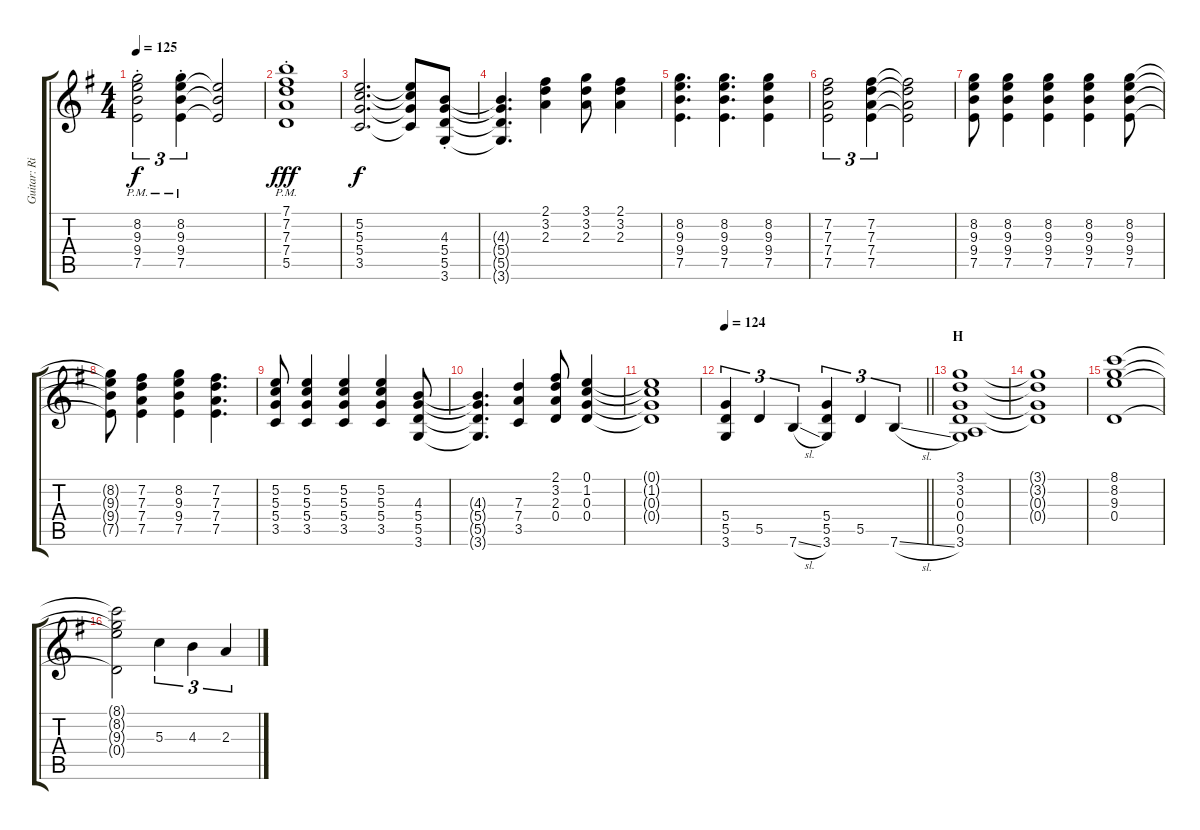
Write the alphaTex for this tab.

\track ("Guitar: Rik" "Guitar: Ri") {instrument overdrivenguitar}
\staff {score tabs}
\tuning (E4 B3 G3 D3 A2 E2) {hide}
\ts (4 4)
\tempo 125
\clef g2
\ks g
(8.2{pm st} 9.3 9.4 7.5).2{tu (3 2) dy f} (8.2{pm st} 9.3 9.4 7.5).4{tu (3 2)} (9.3{t} 9.4{t} 7.5{t}).2 |
(7.1{pm st} 7.2{pm st} 7.3 7.4 5.5).1{dy fff} |
(5.2 5.3 5.4 3.5).2{d dy f} (5.2{t} 5.3{t} 5.4{t} 3.5{t}).8 (4.3{st} 5.4{st} 5.5{st} 3.6{st}).8 |
(4.3{t} 5.4{t} 5.5{t} 3.6{t}).4{d} (2.1 3.2 2.3).4 (3.1 3.2 2.3).8 (2.1 3.2 2.3).4 |
(8.2 9.3 9.4 7.5).4{d} (8.2 9.3 9.4 7.5).4{d} (8.2 9.3 9.4 7.5).4 |
(7.2 7.3 7.4 7.5).2{tu (3 2)} (7.2 7.3 7.4 7.5).4{tu (3 2)} (7.2{t} 7.3{t} 7.4{t} 7.5{t}).2 |
(8.2 9.3 9.4 7.5).8 (8.2 9.3 9.4 7.5).4 (8.2 9.3 9.4 7.5).4 (8.2 9.3 9.4 7.5).4 (8.2 9.3 9.4 7.5).8 |
(8.2{t} 9.3{t} 9.4{t} 7.5{t}).8 (7.2 7.3 7.4 7.5).4 (8.2 9.3 9.4 7.5).4 (7.2 7.3 7.4 7.5).4{d} |
(5.2 5.3 5.4 3.5).8 (5.2 5.3 5.4 3.5).4 (5.2 5.3 5.4 3.5).4 (5.2 5.3 5.4 3.5).4 (4.3 5.4 5.5 3.6).8 |
(4.3{t} 5.4{t} 5.5{t} 3.6{t}).4{d} (7.3 7.4 3.5).4 (2.1 3.2 2.3 0.4).8 (0.1 1.2 0.3 0.4).4 |
(0.1{t} 1.2{t} 0.3{t} 0.4{t}).1 |
\tempo 124
\barLineRight lightlight
(5.4 5.5 3.6).4{tu (3 2)} 5.5.4{tu (3 2)} 7.6{sl}.4{tu (3 2)} (5.4 5.5 3.6).4{tu (3 2)} 5.5.4{tu (3 2)} 7.6{sl}.4{tu (3 2)} |
\section ("" "H")
(3.1 3.2 0.3 0.4 0.5 3.6).1 |
(3.1{t} 3.2{t} 0.3{t} 0.4{t}).1 |
(8.1 8.2 9.3 0.4).1 |
(8.1{t} 8.2{t} 9.3{t} 0.4{t}).2 5.3.4{tu (3 2)} 4.3.4{tu (3 2)} 2.3.4{tu (3 2)}
